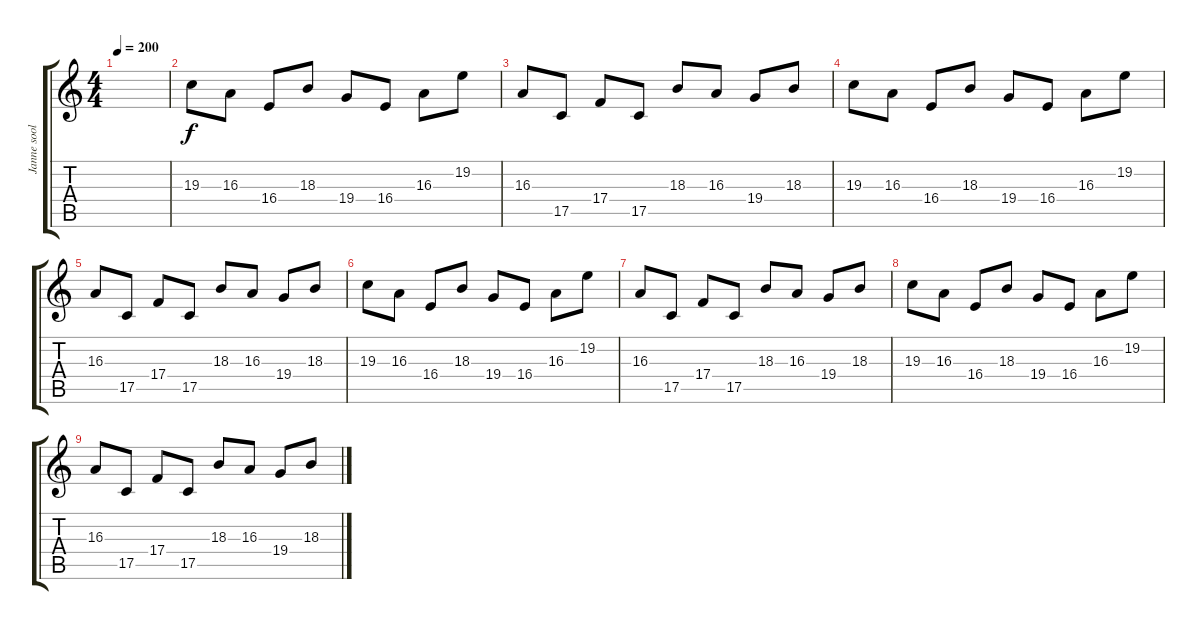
\track ("Janne soolo" "Janne sool") {instrument lead2sawtooth}
\staff {score tabs}
\tuning (D4 A3 F3 C3 G2 D2) {hide}
\ts (4 4)
\tempo 200
\clef g2
\ks c
|
19.3.8 16.3.8 16.4.8 18.3.8 19.4.8 16.4.8 16.3.8 19.2.8 |
16.3.8 17.5.8 17.4.8 17.5.8 18.3.8 16.3.8 19.4.8 18.3.8 |
19.3.8 16.3.8 16.4.8 18.3.8 19.4.8 16.4.8 16.3.8 19.2.8 |
16.3.8 17.5.8 17.4.8 17.5.8 18.3.8 16.3.8 19.4.8 18.3.8 |
19.3.8 16.3.8 16.4.8 18.3.8 19.4.8 16.4.8 16.3.8 19.2.8 |
16.3.8 17.5.8 17.4.8 17.5.8 18.3.8 16.3.8 19.4.8 18.3.8 |
19.3.8 16.3.8 16.4.8 18.3.8 19.4.8 16.4.8 16.3.8 19.2.8 |
16.3.8 17.5.8 17.4.8 17.5.8 18.3.8 16.3.8 19.4.8 18.3.8
